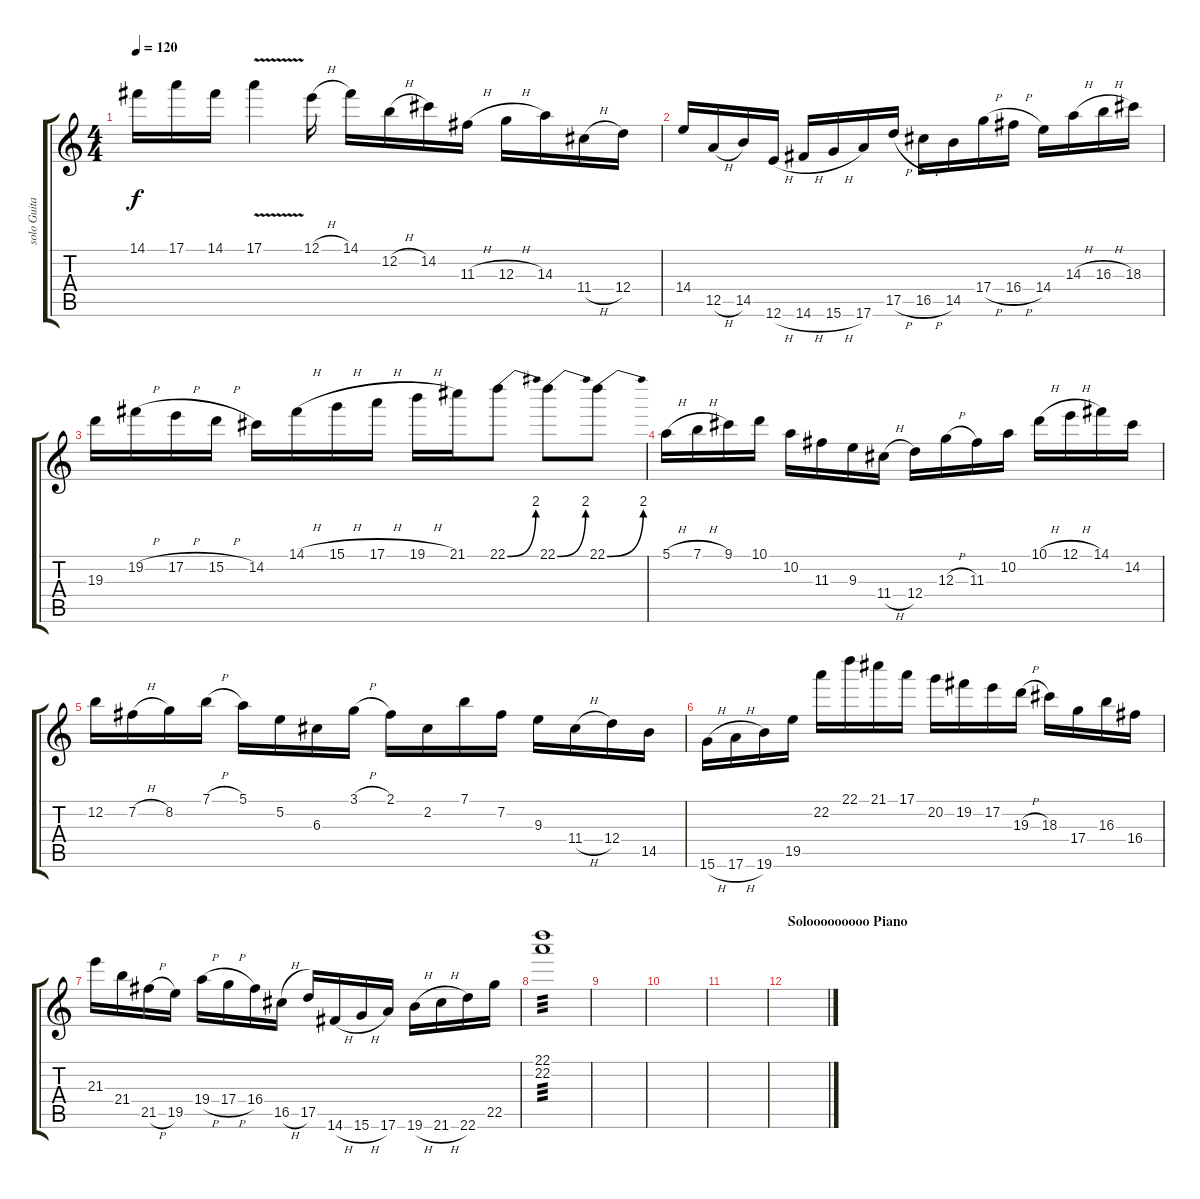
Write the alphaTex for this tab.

\track ("solo Guitar!" "solo Guita") {instrument distortionguitar}
\staff {score tabs}
\tuning (E4 B3 G3 D3 A2 E2) {hide}
\ts (4 4)
\tempo 120
\clef g2
\ks c
14.1.16{dy f} 17.1.16 14.1.16 17.1{v}.4 12.1{h}.16 14.1.16 12.2{h}.16 14.2.16 11.3{h}.16 12.3{h}.16 14.3.16 11.4{h}.16 12.4.16 |
14.4.16 12.5{h}.16 14.5.16 12.6{h}.16 14.6{h}.16 15.6{h}.16 17.6.16 17.5{h}.16 16.5{h}.16 14.5.16 17.4{h}.16 16.4{h}.16 14.4.16 14.3{h}.16 16.3{h}.16 18.3.16 |
19.3.16 19.2{h}.16 17.2{h}.16 15.2{h}.16 14.2.16 14.1{h}.16 15.1{h}.16 17.1{h}.16 19.1{h}.16 21.1.16 22.1{be (bend 0 0 60 8)}.8 22.1{be (bend 0 0 60 8)}.8 22.1{be (bend 0 0 60 8)}.8 |
5.1{h}.16 7.1{h}.16 9.1.16 10.1.16 10.2.16 11.3.16 9.3.16 11.4{h}.16 12.4.16 12.3{h}.16 11.3.16 10.2.16 10.1{h}.16 12.1{h}.16 14.1.16 14.2.16 |
12.2.16 7.2{h}.16 8.2.16 7.1{h}.16 5.1.16 5.2.16 6.3.16 3.1{h}.16 2.1.16 2.2.16 7.1.16 7.2.16 9.3.16 11.4{h}.16 12.4.16 14.5.16 |
15.6{h}.16 17.6{h}.16 19.6.16 19.5.16 22.2.16 22.1.16 21.1.16 17.1.16 20.2.16 19.2.16 17.2.16 19.3{h}.16 18.3.16 17.4.16 16.3.16 16.4.16 |
21.3.16 21.4.16 21.5{h}.16 19.5.16 19.4{h}.16 17.4{h}.16 16.4.16 16.5{h}.16 17.5.16 14.6{h}.16 15.6{h}.16 17.6.16 19.6{h}.16 21.6{h}.16 22.6.16 22.5.16 |
(22.1 22.2).1{tp 3} |
|
|
|
\section ("" "Solooooooooo Piano")
